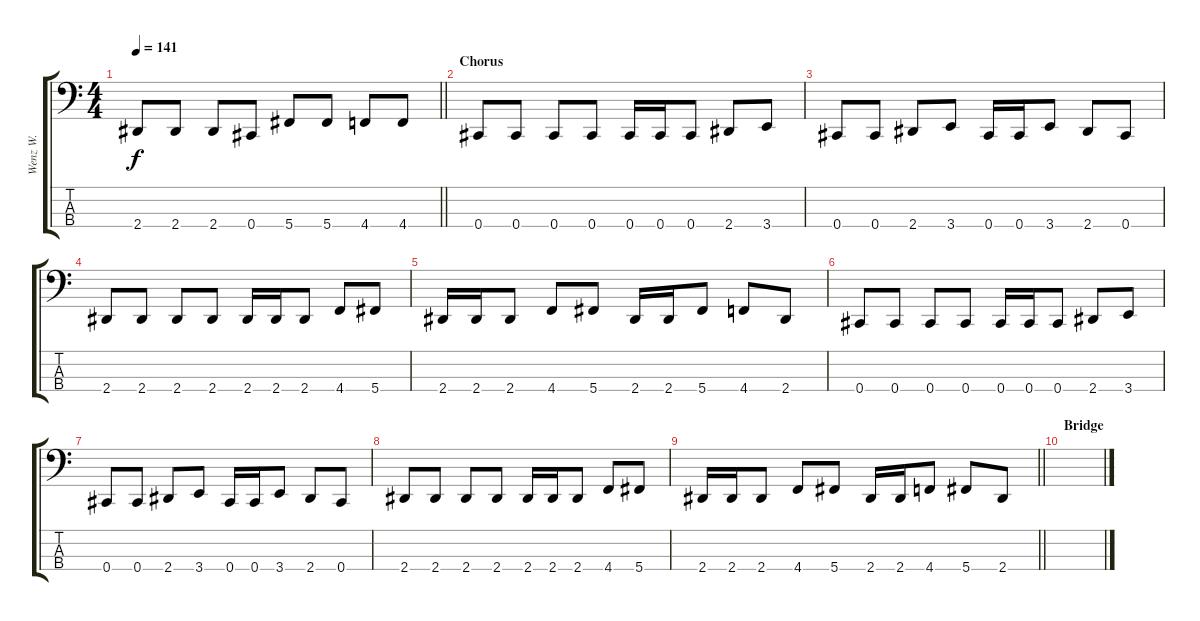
\track ("Wenz W." "Wenz W.") {instrument electricbasspick}
\staff {score tabs}
\tuning (Gb2 Db2 Ab1 Db1) {hide}
\ts (4 4)
\tempo 141
\clef f4
\barLineRight lightlight
\ks c
2.4.8{dy f} 2.4.8 2.4.8 0.4.8 5.4.8 5.4.8 4.4.8 4.4.8 |
\section ("" "Chorus")
0.4.8 0.4.8 0.4.8 0.4.8 0.4.16 0.4.16 0.4.8 2.4.8 3.4.8 |
0.4.8 0.4.8 2.4.8 3.4.8 0.4.16 0.4.16 3.4.8 2.4.8 0.4.8 |
2.4.8 2.4.8 2.4.8 2.4.8 2.4.16 2.4.16 2.4.8 4.4.8 5.4.8 |
2.4.16 2.4.16 2.4.8 4.4.8 5.4.8 2.4.16 2.4.16 5.4.8 4.4.8 2.4.8 |
0.4.8 0.4.8 0.4.8 0.4.8 0.4.16 0.4.16 0.4.8 2.4.8 3.4.8 |
0.4.8 0.4.8 2.4.8 3.4.8 0.4.16 0.4.16 3.4.8 2.4.8 0.4.8 |
2.4.8 2.4.8 2.4.8 2.4.8 2.4.16 2.4.16 2.4.8 4.4.8 5.4.8 |
\barLineRight lightlight
2.4.16 2.4.16 2.4.8 4.4.8 5.4.8 2.4.16 2.4.16 4.4.8 5.4.8 2.4.8 |
\section ("" "Bridge")
